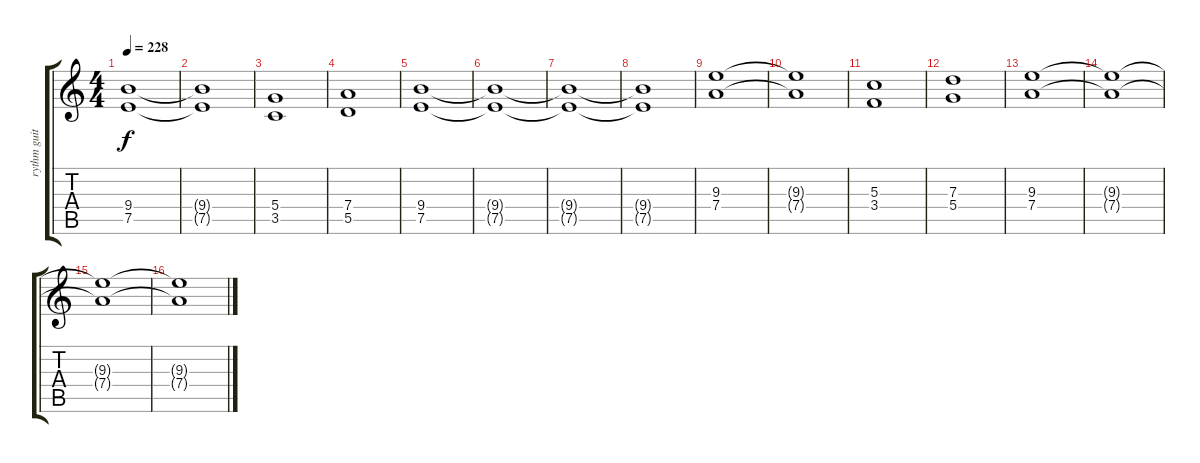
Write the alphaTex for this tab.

\track ("rythm guitar" "rythm guit") {instrument overdrivenguitar}
\staff {score tabs}
\tuning (E4 B3 G3 D3 A2 E2) {hide}
\ts (4 4)
\tempo 228
\clef g2
\ks c
(9.4 7.5).1{dy f} |
(9.4{t} 7.5{t}).1 |
(5.4 3.5).1 |
(7.4 5.5).1 |
(9.4 7.5).1 |
(9.4{t} 7.5{t}).1 |
(9.4{t} 7.5{t}).1 |
(9.4{t} 7.5{t}).1 |
(9.3 7.4).1 |
(9.3{t} 7.4{t}).1 |
(5.3 3.4).1 |
(7.3 5.4).1 |
(9.3 7.4).1 |
(9.3{t} 7.4{t}).1 |
(9.3{t} 7.4{t}).1 |
(9.3{t} 7.4{t}).1
